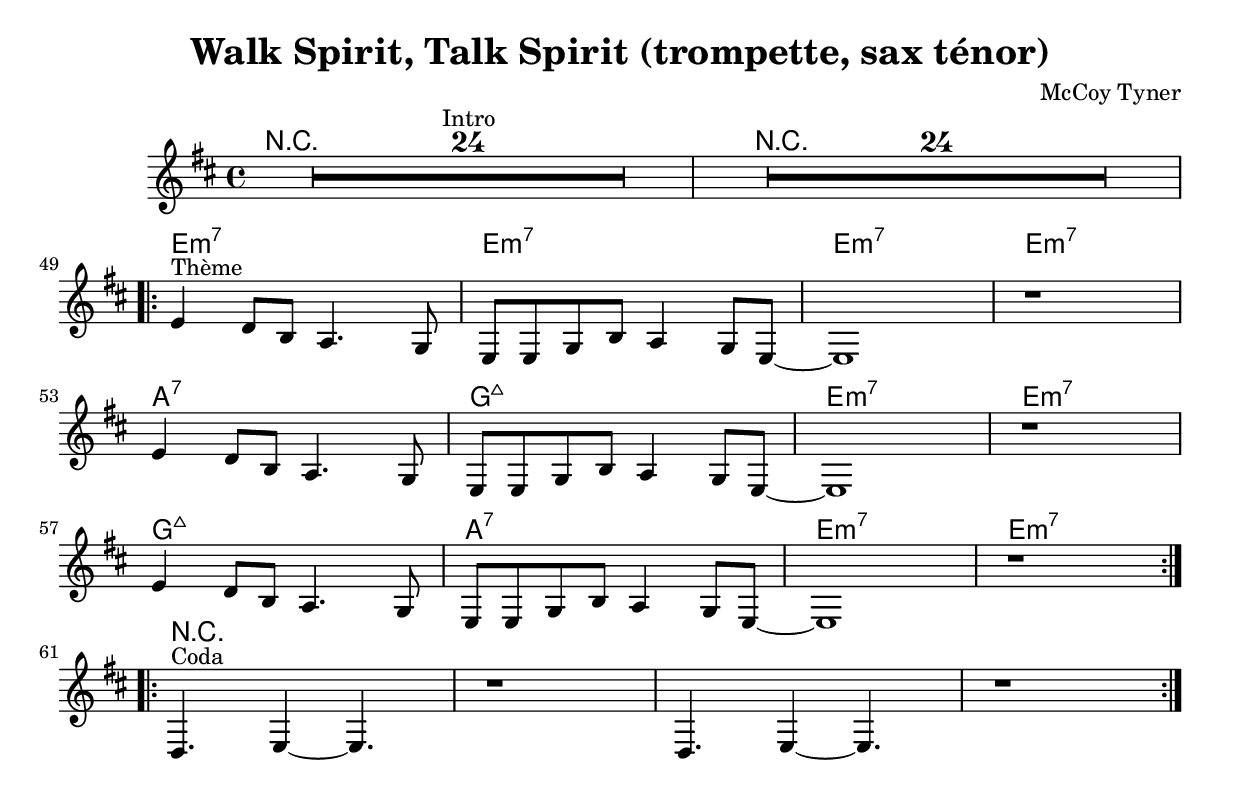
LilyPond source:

\header{
  composer = "McCoy Tyner"
  title = "Walk Spirit, Talk Spirit (trompette, sax ténor)"
}

\score{

	<<

	\chords{
		r1*24 r1*24
		e1:7m e1:7m e1:7m e1:7m
		a1:7 g1:7maj e1:7m e1:7m
		g1:7maj a1:7 e1:7m e1:7m
		r1*4
	}

	\relative{
		\time 4/4
		\key d \major

		\set Score.skipBars = ##t

		R1*24^\markup{"Intro"} R1*24 \break

		\repeat "volta" 2 {
			e'4^\markup{"Thème"} d8 b8 a4. g8
			e8 e8 g8 b8 a4 g8 e8~
			e1 
			r1 \break

			e'4 d8 b8 a4. g8
			e8 e8 g8 b8 a4 g8 e8~
			e1 
			r1 \break

			e'4 d8 b8 a4. g8
			e8 e8 g8 b8 a4 g8 e8~
			e1 
			r1 \break
		}

		\repeat "volta" 2 {
			d4.^\markup{"Coda"} e4~ e4.
			r1
			d4. e4~ e4.
			r1
		}
	}
	>>
}

\version "2.10.33"  % necessary for upgrading to future LilyPond versions.

